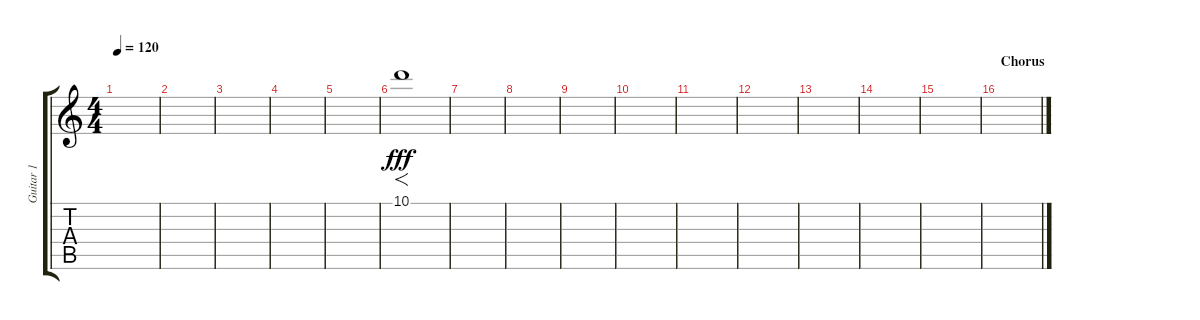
\track ("Guitar 1" "Guitar 1") {instrument electricguitarjazz}
\staff {score tabs}
\tuning (E4 B3 G3 D3 A2 E2) {hide}
\ts (4 4)
\tempo 120
\clef g2
\ks c
|
|
|
|
|
10.1.1{f dy fff volume 16 instrument overdrivenguitar} |
|
|
|
|
|
|
|
|
|
\section ("" "Chorus")
